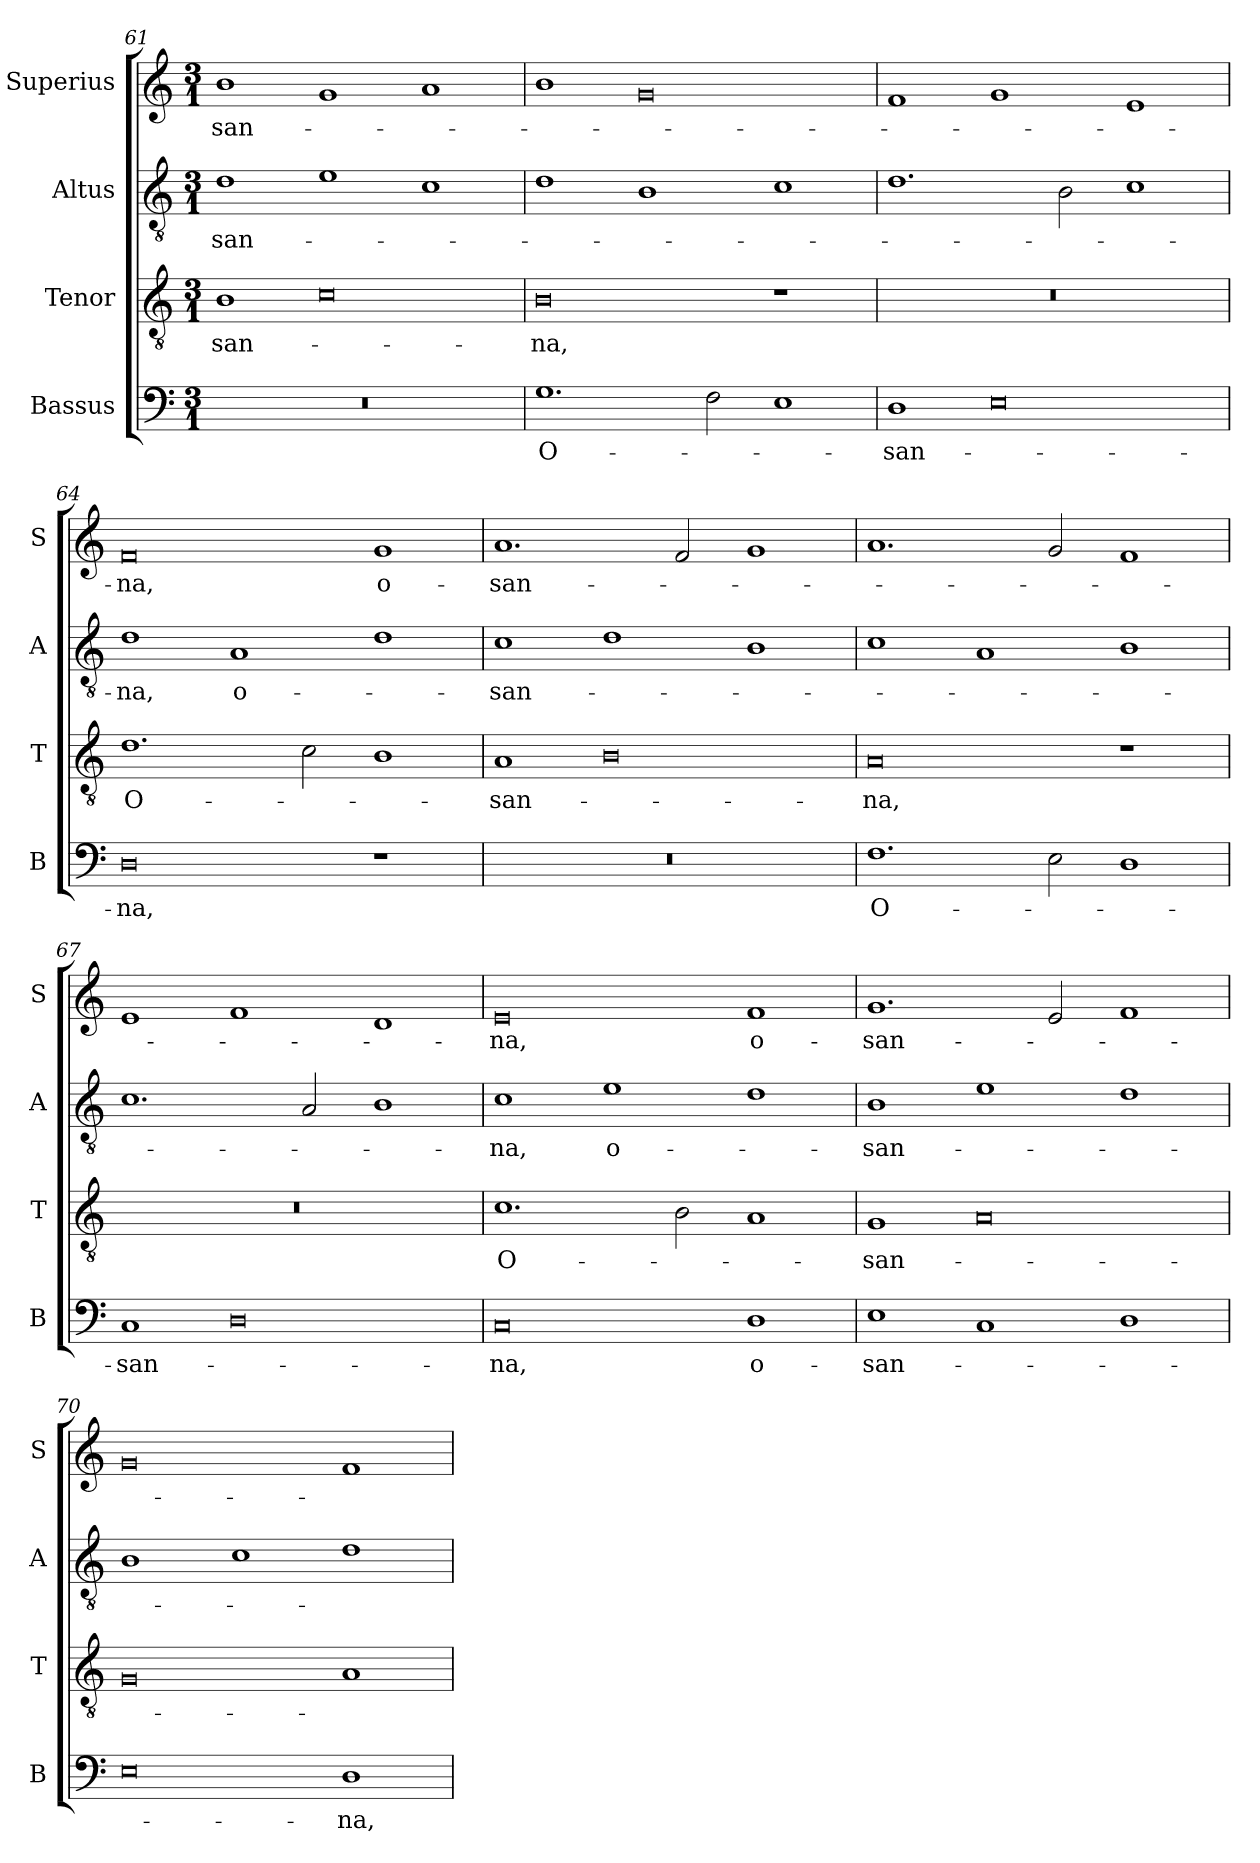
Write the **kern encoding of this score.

**kern	**text	**kern	**text	**kern	**text	**kern	**text
*part4	*part4	*part3	*part3	*part2	*part2	*part1	*part1
*staff4	*staff4	*staff3	*staff3	*staff2	*staff2	*staff1	*staff1
*I"Bassus	*	*I"Tenor	*	*I"Altus	*	*I"Superius	*
*I'B	*	*I'T	*	*I'A	*	*I'S	*
*clefF4	*	*clefGv2	*	*clefGv2	*	*clefG2	*
*k[]	*	*k[]	*	*k[]	*	*k[]	*
*M3/1	*	*M3/1	*	*M3/1	*	*M3/1	*
=61	=61	=61	=61	=61	=61	=61	=61
0.r	.	1B	-san-	1d	-san-	1b	-san-
.	.	0c	.	1e	.	1g	.
.	.	.	.	1c	.	1a	.
=62	=62	=62	=62	=62	=62	=62	=62
1.G	O-	0B	-na,	1d	.	1b	.
.	.	.	.	1B	.	0g	.
2F\	.	.	.	.	.	.	.
1E	.	1r	.	1c	.	.	.
=63	=63	=63	=63	=63	=63	=63	=63
1D	-san-	0.r	.	1.d	.	1f	.
0E	.	.	.	.	.	1g	.
.	.	.	.	2B\	.	.	.
.	.	.	.	1c	.	1e	.
=64	=64	=64	=64	=64	=64	=64	=64
0D	-na,	1.d	O-	1d	-na,	0f	-na,
.	.	.	.	1A	o-	.	.
.	.	2c\	.	.	.	.	.
1r	.	1B	.	1d	.	1g	o-
=65	=65	=65	=65	=65	=65	=65	=65
0.r	.	1A	-san-	1c	-san-	1.a	-san-
.	.	0B	.	1d	.	.	.
.	.	.	.	.	.	2f/	.
.	.	.	.	1B	.	1g	.
=66	=66	=66	=66	=66	=66	=66	=66
1.F	O-	0A	-na,	1c	.	1.a	.
.	.	.	.	1A	.	.	.
2E\	.	.	.	.	.	2g/	.
1D	.	1r	.	1B	.	1f	.
=67	=67	=67	=67	=67	=67	=67	=67
1C	-san-	0.r	.	1.c	.	1e	.
0D	.	.	.	.	.	1f	.
.	.	.	.	2A/	.	.	.
.	.	.	.	1B	.	1d	.
=68	=68	=68	=68	=68	=68	=68	=68
0C	-na,	1.c	O-	1c	-na,	0e	-na,
.	.	.	.	1e	o-	.	.
.	.	2B\	.	.	.	.	.
1D	o-	1A	.	1d	.	1f	o-
=69	=69	=69	=69	=69	=69	=69	=69
1E	-san-	1G	-san-	1B	-san-	1.g	-san-
1C	.	0A	.	1e	.	.	.
.	.	.	.	.	.	2e/	.
1D	.	.	.	1d	.	1f	.
=70	=70	=70	=70	=70	=70	=70	=70
0E	.	0G	.	1B	.	0g	.
.	.	.	.	1c	.	.	.
1D	-na,	1A	.	1d	.	1f	.
=	=	=	=	=	=	=	=
*-	*-	*-	*-	*-	*-	*-	*-
